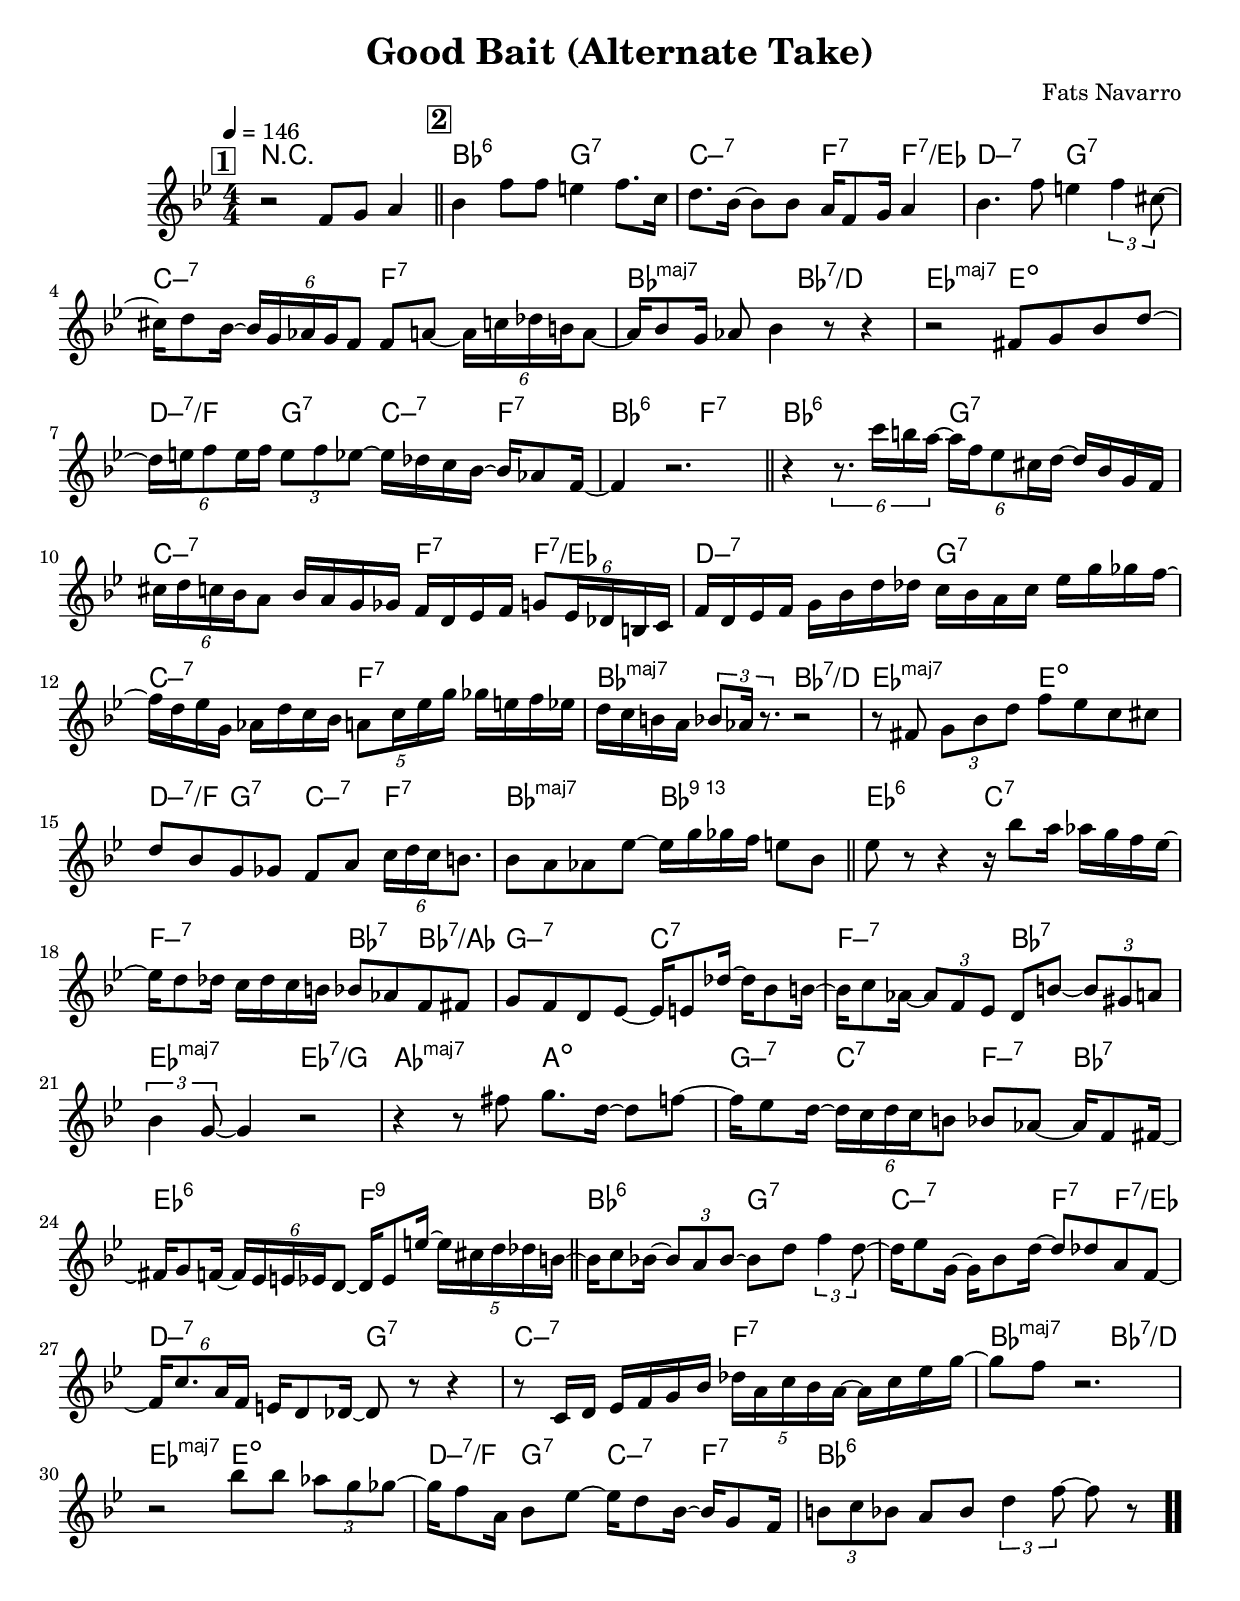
\version "2.13.2"

#(ly:set-option 'point-and-click #f)

\header {
  title = "Good Bait (Alternate Take)"
  composer = "Fats Navarro"
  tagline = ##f
}
global =
{
    \override Staff.TimeSignature #'style = #'()
    \time 4/4
    \clef "treble"
    \key bes \major
    \override Rest #'direction = #'0
    \override MultiMeasureRest #'staff-position = #0
}
\score
{
<<
    \transpose c' c'

    \new ChordNames { \chords {
      \set majorSevenSymbol = \markup { "maj7" }
      \set minorChordModifier = \markup { \char ##x2013 }
      | r1 
      | bes2:6 g2:7 | c2:min7 f4:7 f4:7/es | d2:min7 g2:7 | c2:min7 f2:7 | bes2:maj bes2:7/d | es2:maj e2:dim | d4:min7/f g4:7 c4:min7 f4:7 | bes2:6 f2:7 
      | bes2:6 g2:7 | c2:min7 f4:7 f4:7/es | d2:min7 g2:7 | c2:min7 f2:7 | bes2:maj bes2:7/d | es2:maj e2:dim | d4:min7/f g4:7 c4:min7 f4:7 | bes2:maj bes2:775+ 
      | es2:6 c2:7 | f2:min7 bes4:7 bes4:7/aes | g2:min7 c2:7 | f2:min7 bes2:7 | es2:maj es2:7/g | aes2:maj a2:dim | g4:min7 c4:7 f4:min7 bes4:7 | es2:6 f2:9 
      | bes2:6 g2:7 | c2:min7 f4:7 f4:7/es | d2:min7 g2:7 | c2:min7 f2:7 | bes2:maj bes2:7/d | es2:maj e2:dim | d4:min7/f g4:7 c4:min7 f4:7 | bes1:6|
      }
      }

    \new Staff
    <<
    \transpose c' c'

    {
      \global
  		%\override Score.MetronomeMark #'transparent = ##t
  		%\override Score.MetronomeMark #'stencil = ##f
  		
  		\override HorizontalBracket #'direction = #UP
  		\override HorizontalBracket #'bracket-flare = #'(0 . 0)
  		
  		\override TextSpanner #'dash-fraction = #1.0
  		\override TextSpanner #'bound-details #'left #'text = \markup{ \concat{\draw-line #'(0 . -1.0) \draw-line #'(1.0 . 0) }}
  		\override TextSpanner #'bound-details #'right #'text = \markup{ \concat{ \draw-line #'(1.0 . 0) \draw-line #'(0 . -1.0) }}
          \set Score.markFormatter = #format-mark-box-numbers


      \tempo 4 = 146
      \set Score.currentBarNumber = #0
     
      \bar "||" \mark \default r2 f'8 g'8 a'4 
      \bar "||" \mark \default bes'4 f''8 f''8 e''4 f''8. c''16 
      | d''8. bes'16~ bes'8 bes'8 a'16 f'8 g'16 a'4 
      | bes'4. f''8 e''4 \tuplet 3/2 {f''4 cis''8~} 
      | cis''16 d''8 bes'16~ \tuplet 6/4 {bes'16 g'16 aes'16 g'16 f'8} f'8 a'8~ \tuplet 6/4 {a'16 c''16 des''16 b'16 a'8~} 
      | a'16 bes'8 g'16 aes'8 bes'4 r8 r4 
      | r2 fis'8 g'8 bes'8 d''8~ 
      | \tuplet 6/4 {d''16 e''16 f''8 e''16 f''16} \tuplet 3/2 {e''8 f''8 es''8~} es''16 des''16 c''16 bes'16~ bes'16 aes'8 f'16~ 
      | f'4 r2. 
      \bar "||" r4 \tuplet 6/4 {r8. c'''16 b''16 a''16~} \tuplet 6/4 {a''16 f''16 es''8 cis''16 d''16~} d''16 bes'16 g'16 f'16 
      | \tuplet 6/4 {cis''16 d''16 c''16 bes'16 a'8} bes'16 a'16 g'16 ges'16 f'16 d'16 es'16 f'16 \tuplet 6/4 {g'8 es'16 des'16 b16 c'16} 
      | f'16 d'16 es'16 f'16 g'16 bes'16 d''16 des''16 c''16 bes'16 a'16 c''16 es''16 g''16 ges''16 f''16~ 
      | f''16 d''16 es''16 g'16 aes'16 d''16 c''16 bes'16 \tuplet 5/4 {a'8 c''16 es''16 g''16} ges''16 e''16 f''16 es''16 
      | d''16 c''16 b'16 a'16 \tuplet 3/2 {bes'8 aes'16 r8.} r2 
      | r8 fis'8 \tuplet 3/2 {g'8 bes'8 d''8} f''8 es''8 c''8 cis''8 
      | d''8 bes'8 g'8 ges'8 f'8 a'8 \tuplet 6/4 {c''16 d''16 c''16 b'8.} 
      | bes'8 a'8 aes'8 es''8~ es''16 g''16 ges''16 f''16 e''8 bes'8 
      \bar "||" es''8 r8 r4 r16 bes''8 a''16 aes''16 g''16 f''16 es''16~ 
      | es''16 d''8 des''16 c''16 des''16 c''16 b'16 bes'8 aes'8 f'8 fis'8 
      | g'8 f'8 d'8 es'8~ es'16 e'8 des''16~ des''16 bes'8 b'16~ 
      | b'16 c''8 aes'16~ \tuplet 3/2 {aes'8 f'8 es'8} d'8 b'8~ \tuplet 3/2 {b'8 gis'8 a'8} 
      | \tuplet 3/2 {bes'4 g'8~} g'4 r2 
      | r4 r8 fis''8 g''8. d''16~ d''8 f''8~ 
      | f''16 es''8 d''16~ \tuplet 6/4 {d''16 c''16 d''16 c''16 b'8} bes'8 aes'8~ aes'16 f'8 fis'16~ 
      | fis'16 g'8 f'16~ \tuplet 6/4 {f'16 es'16 e'16 es'16 d'8~} d'16 es'8 e''16~ \tuplet 5/4 {e''16 cis''16 d''16 des''16 b'16~} 
      \bar "||" b'16 c''8 bes'16~ \tuplet 3/2 {bes'8 a'8 bes'8~} bes'8 d''8 \tuplet 3/2 {f''4 d''8~} 
      | d''16 es''8 g'16~ g'16 bes'8 d''16~ d''8 des''8 a'8 f'8~ 
      | \tuplet 6/4 {f'16 c''8. a'16 f'16} e'16 d'8 des'16~ des'8 r8 r4 
      | r8 c'16 d'16 es'16 f'16 g'16 bes'16 \tuplet 5/4 {des''16 a'16 c''16 bes'16 a'16~} a'16 c''16 es''16 g''16~ 
      | g''8 f''8 r2. 
      | r2 bes''8 bes''8 \tuplet 3/2 {aes''8 g''8 ges''8~} 
      | ges''16 f''8 a'16 bes'8 es''8~ es''16 d''8 bes'16~ bes'16 g'8 f'16 
      | \tuplet 3/2 {b'8 c''8 bes'8} a'8 bes'8 \tuplet 3/2 {d''4 f''8~} f''8 r8\bar  ".."
    }
    >>
>>    
}
